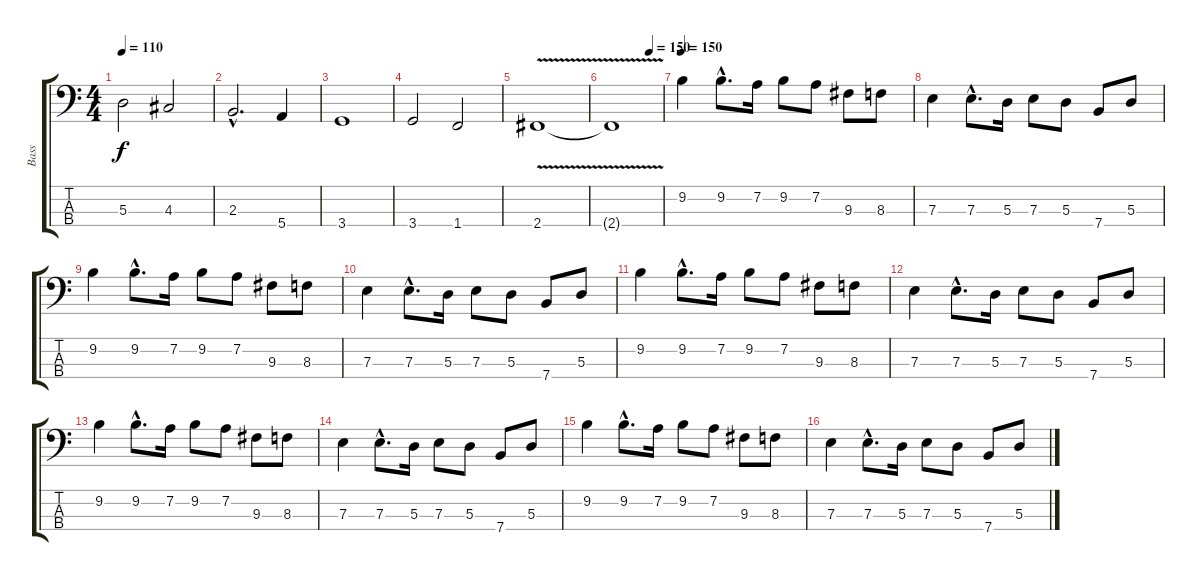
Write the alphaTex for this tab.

\track ("Bass" "Bass") {instrument electricbasspick}
\staff {score tabs}
\tuning (G2 D2 A1 E1) {hide}
\ts (4 4)
\tempo 110
\clef f4
\ks c
5.3.2{dy f} 4.3.2 |
2.3{hac}.2{d} 5.4.4 |
3.4.1 |
3.4.2 1.4.2 |
2.4{v}.1{volume 0} |
\tempo (150 0.75)
2.4{t}.1 |
\tempo 150
9.2.4{volume 10} 9.2{hac}.8{d} 7.2.16 9.2.8 7.2.8 9.3.8 8.3.8 |
7.3.4 7.3{hac}.8{d} 5.3.16 7.3.8 5.3.8 7.4.8 5.3.8 |
9.2.4 9.2{hac}.8{d} 7.2.16 9.2.8 7.2.8 9.3.8 8.3.8 |
7.3.4 7.3{hac}.8{d} 5.3.16 7.3.8 5.3.8 7.4.8 5.3.8 |
9.2.4 9.2{hac}.8{d} 7.2.16 9.2.8 7.2.8 9.3.8 8.3.8 |
7.3.4 7.3{hac}.8{d} 5.3.16 7.3.8 5.3.8 7.4.8 5.3.8 |
9.2.4 9.2{hac}.8{d} 7.2.16 9.2.8 7.2.8 9.3.8 8.3.8 |
7.3.4 7.3{hac}.8{d} 5.3.16 7.3.8 5.3.8 7.4.8 5.3.8 |
9.2.4{volume 6} 9.2{hac}.8{d} 7.2.16 9.2.8 7.2.8 9.3.8 8.3.8 |
7.3.4 7.3{hac}.8{d} 5.3.16 7.3.8 5.3.8 7.4.8 5.3.8
